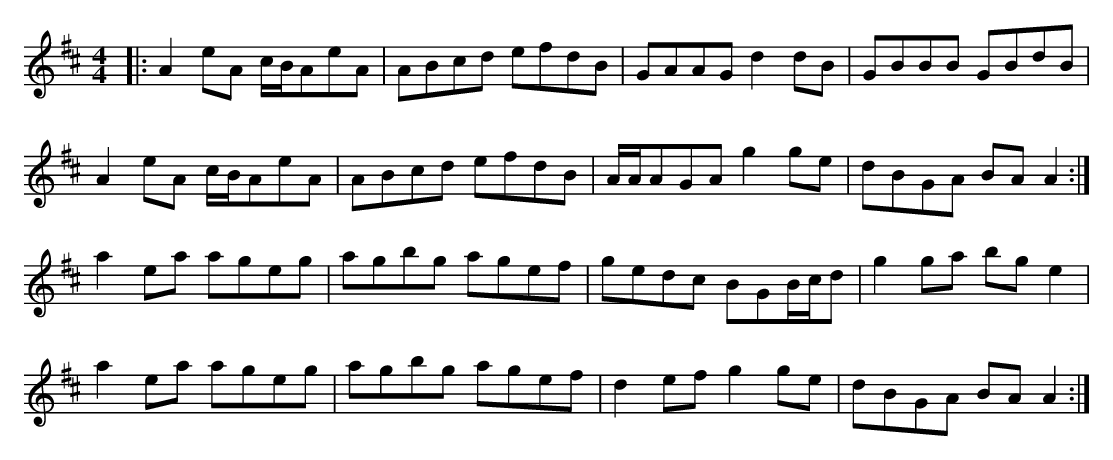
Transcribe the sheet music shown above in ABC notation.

X:1
M:4/4
K:Amix
|:A2eA c/B/AeA|ABcd efdB|GAAG d2dB|GBBB GBdB|
A2eA c/B/AeA|ABcd efdB|A/A/AGA g2ge|dBGA BAA2:|
a2ea ageg|agbg agef|gedc BGB/c/d|g2ga bge2|
a2ea ageg|agbg agef|d2ef g2ge|dBGA BAA2:|
